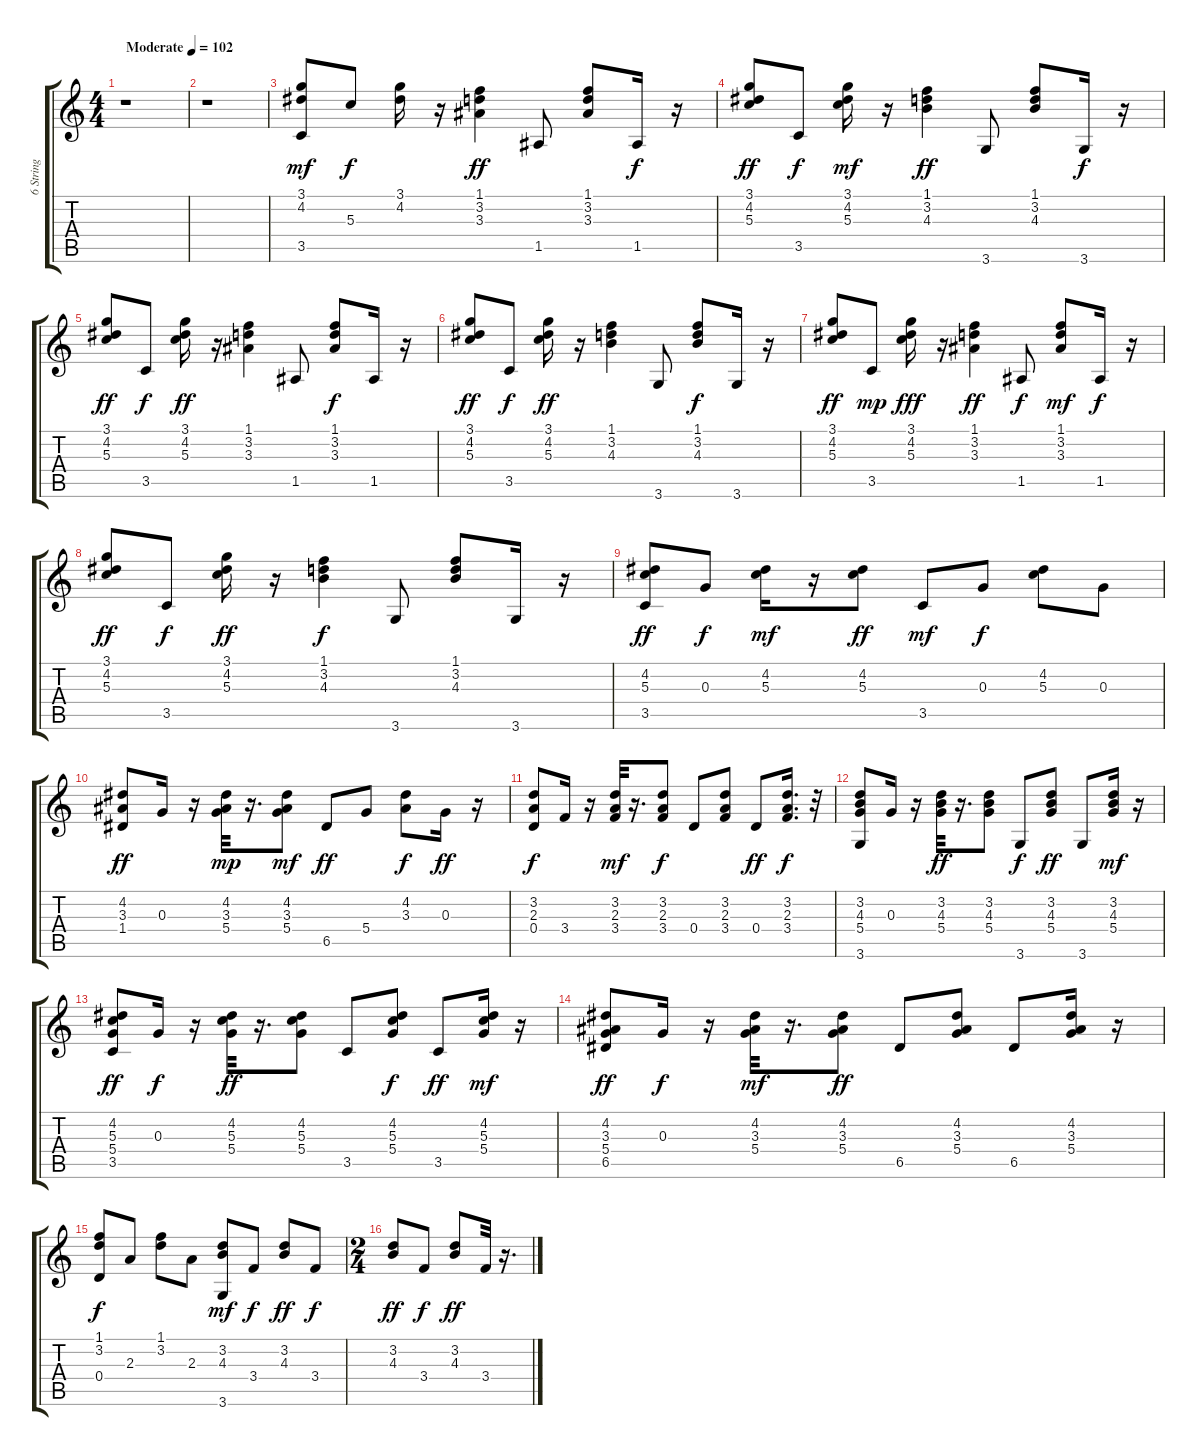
\track ("6 String" "6 String") {instrument electricguitarclean}
\staff {score tabs}
\tuning (E4 B3 G3 D3 A2 E2) {hide}
\ts (4 4)
\tempo (102 "Moderate")
\clef g2
\ks c
r.1{dy mf instrument electricguitarclean} |
r.1 |
(3.1 4.2 3.5).8 5.3.8{dy f} (3.1 4.2).16 r.16 (1.1 3.2 3.3).4{dy ff} 1.5.8 (1.1 3.2 3.3).8 1.5.16{dy f} r.16 |
(3.1 4.2 5.3).8{dy ff} 3.5.8{dy f} (3.1 4.2 5.3).16{dy mf} r.16 (1.1 3.2 4.3).4{dy ff} 3.6.8 (1.1 3.2 4.3).8 3.6.16{dy f} r.16 |
(3.1 4.2 5.3).8{dy ff} 3.5.8{dy f} (3.1 4.2 5.3).16{dy ff} r.16 (1.1 3.2 3.3).4 1.5.8 (1.1 3.2 3.3).8{dy f} 1.5.16 r.16 |
(3.1 4.2 5.3).8{dy ff} 3.5.8{dy f} (3.1 4.2 5.3).16{dy ff} r.16 (1.1 3.2 4.3).4 3.6.8 (1.1 3.2 4.3).8{dy f} 3.6.16 r.16 |
(3.1 4.2 5.3).8{dy ff} 3.5.8{dy mp} (3.1 4.2 5.3).16{dy fff} r.16 (1.1 3.2 3.3).4{dy ff} 1.5.8{dy f} (1.1 3.2 3.3).8{dy mf} 1.5.16{dy f} r.16 |
(3.1 4.2 5.3).8{dy ff} 3.5.8{dy f} (3.1 4.2 5.3).16{dy ff} r.16 (1.1 3.2 4.3).4{dy f} 3.6.8 (1.1 3.2 4.3).8 3.6.16 r.16 |
(4.2 5.3 3.5).8{dy ff} 0.3.8{dy f} (4.2 5.3).16{dy mf} r.16 (4.2 5.3).8{dy ff} 3.5.8{dy mf} 0.3.8{dy f} (4.2 5.3).8 0.3.8 |
(4.2 3.3 1.4).8{dy ff} 0.3.16 r.16 (4.2 3.3 5.4).32{dy mp} r.16{d} (4.2 3.3 5.4).8{dy mf} 6.5.8{dy ff} 5.4.8 (4.2 3.3).8{dy f} 0.3.16{dy ff} r.16 |
(3.2 2.3 0.4).8{dy f} 3.4.16 r.16 (3.2 2.3 3.4).32{dy mf} r.16{d} (3.2 2.3 3.4).8{dy f} 0.4.8 (3.2 2.3 3.4).8 0.4.8{dy ff} (3.2 2.3 3.4).16{d dy f} r.32 |
(3.2 4.3 5.4 3.6).8 0.3.16 r.16 (3.2 4.3 5.4).32{dy ff} r.16{d} (3.2 4.3 5.4).8 3.6.8{dy f} (3.2 4.3 5.4).8{dy ff} 3.6.8 (3.2 4.3 5.4).16{dy mf} r.16 |
(4.2 5.3 5.4 3.5).8{dy ff} 0.3.16{dy f} r.16 (4.2 5.3 5.4).32{dy ff} r.16{d} (4.2 5.3 5.4).8 3.5.8 (4.2 5.3 5.4).8{dy f} 3.5.8{dy ff} (4.2 5.3 5.4).16{dy mf} r.16 |
(4.2 3.3 5.4 6.5).8{dy ff} 0.3.16{dy f} r.16 (4.2 3.3 5.4).32{dy mf} r.16{d} (4.2 3.3 5.4).8{dy ff} 6.5.8 (4.2 3.3 5.4).8 6.5.8 (4.2 3.3 5.4).16 r.16 |
(1.1 3.2 0.4).8{dy f} 2.3.8 (1.1 3.2).8 2.3.8 (3.2 4.3 3.6).8{dy mf} 3.4.8{dy f} (3.2 4.3).8{dy ff} 3.4.8{dy f} |
\ts (2 4)
(3.2 4.3).8{dy ff} 3.4.8{dy f} (3.2 4.3).8{dy ff} 3.4.32 r.16{d}
